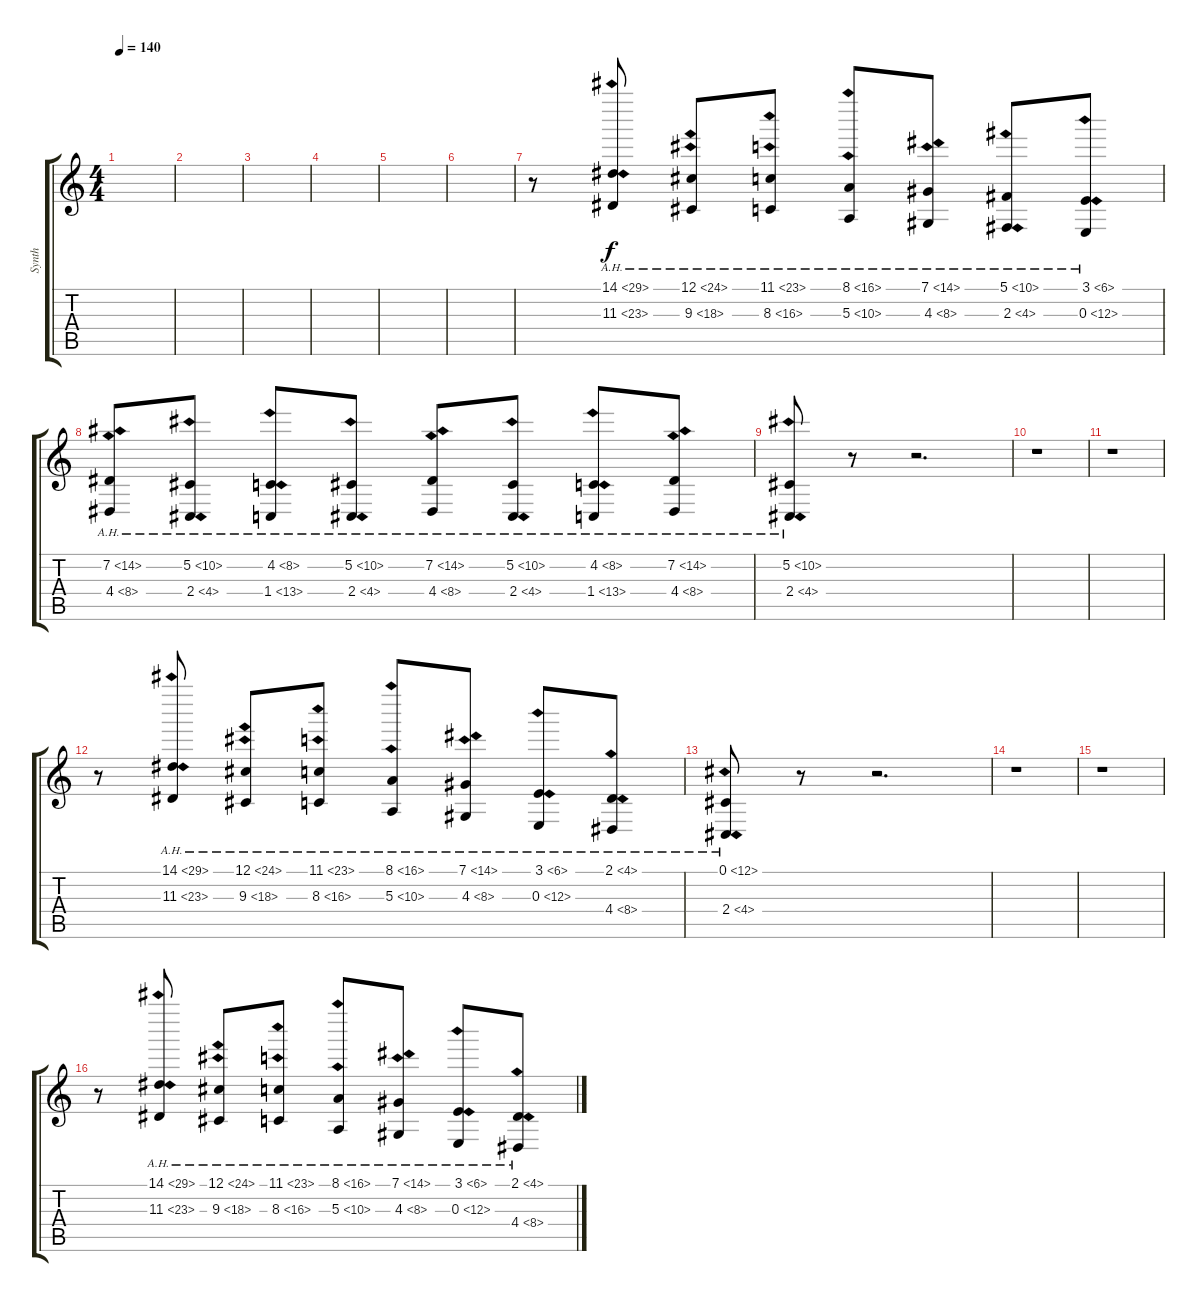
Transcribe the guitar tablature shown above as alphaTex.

\track ("Synth" "Synth") {instrument stringensemble1}
\staff {score tabs}
\tuning (Db4 Ab3 E3 B2 Gb2 Db2) {hide}
\ts (4 4)
\tempo 140
\clef g2
\ks c
|
|
|
|
|
|
r.8 (14.1{ah 15} 11.3{ah 12}).8 (12.1{ah 12} 9.3{ah 9}).8 (11.1{ah 12} 8.3{ah 8}).8 (8.1{ah 8} 5.3{ah 5}).8 (7.1{ah 7} 4.3{ah 4}).8 (5.1{ah 5} 2.3{ah 2}).8 (3.1{ah 3} 0.3{ah 12}).8 |
(7.2{ah 7} 4.4{ah 4}).8 (5.2{ah 5} 2.4{ah 2}).8 (4.2{ah 4} 1.4{ah 12}).8 (5.2{ah 5} 2.4{ah 2}).8 (7.2{ah 7} 4.4{ah 4}).8 (5.2{ah 5} 2.4{ah 2}).8 (4.2{ah 4} 1.4{ah 12}).8 (7.2{ah 7} 4.4{ah 4}).8 |
(5.2{ah 5} 2.4{ah 2}).8 r.8 r.2{d} |
r.1 |
r.1 |
r.8 (14.1{ah 15} 11.3{ah 12}).8 (12.1{ah 12} 9.3{ah 9}).8 (11.1{ah 12} 8.3{ah 8}).8 (8.1{ah 8} 5.3{ah 5}).8 (7.1{ah 7} 4.3{ah 4}).8 (3.1{ah 3} 0.3{ah 12}).8 (2.1{ah 2} 4.4{ah 4}).8 |
(0.1{ah 12} 2.4{ah 2}).8 r.8 r.2{d} |
r.1 |
r.1 |
r.8 (14.1{ah 15} 11.3{ah 12}).8 (12.1{ah 12} 9.3{ah 9}).8 (11.1{ah 12} 8.3{ah 8}).8 (8.1{ah 8} 5.3{ah 5}).8 (7.1{ah 7} 4.3{ah 4}).8 (3.1{ah 3} 0.3{ah 12}).8 (2.1{ah 2} 4.4{ah 4}).8
